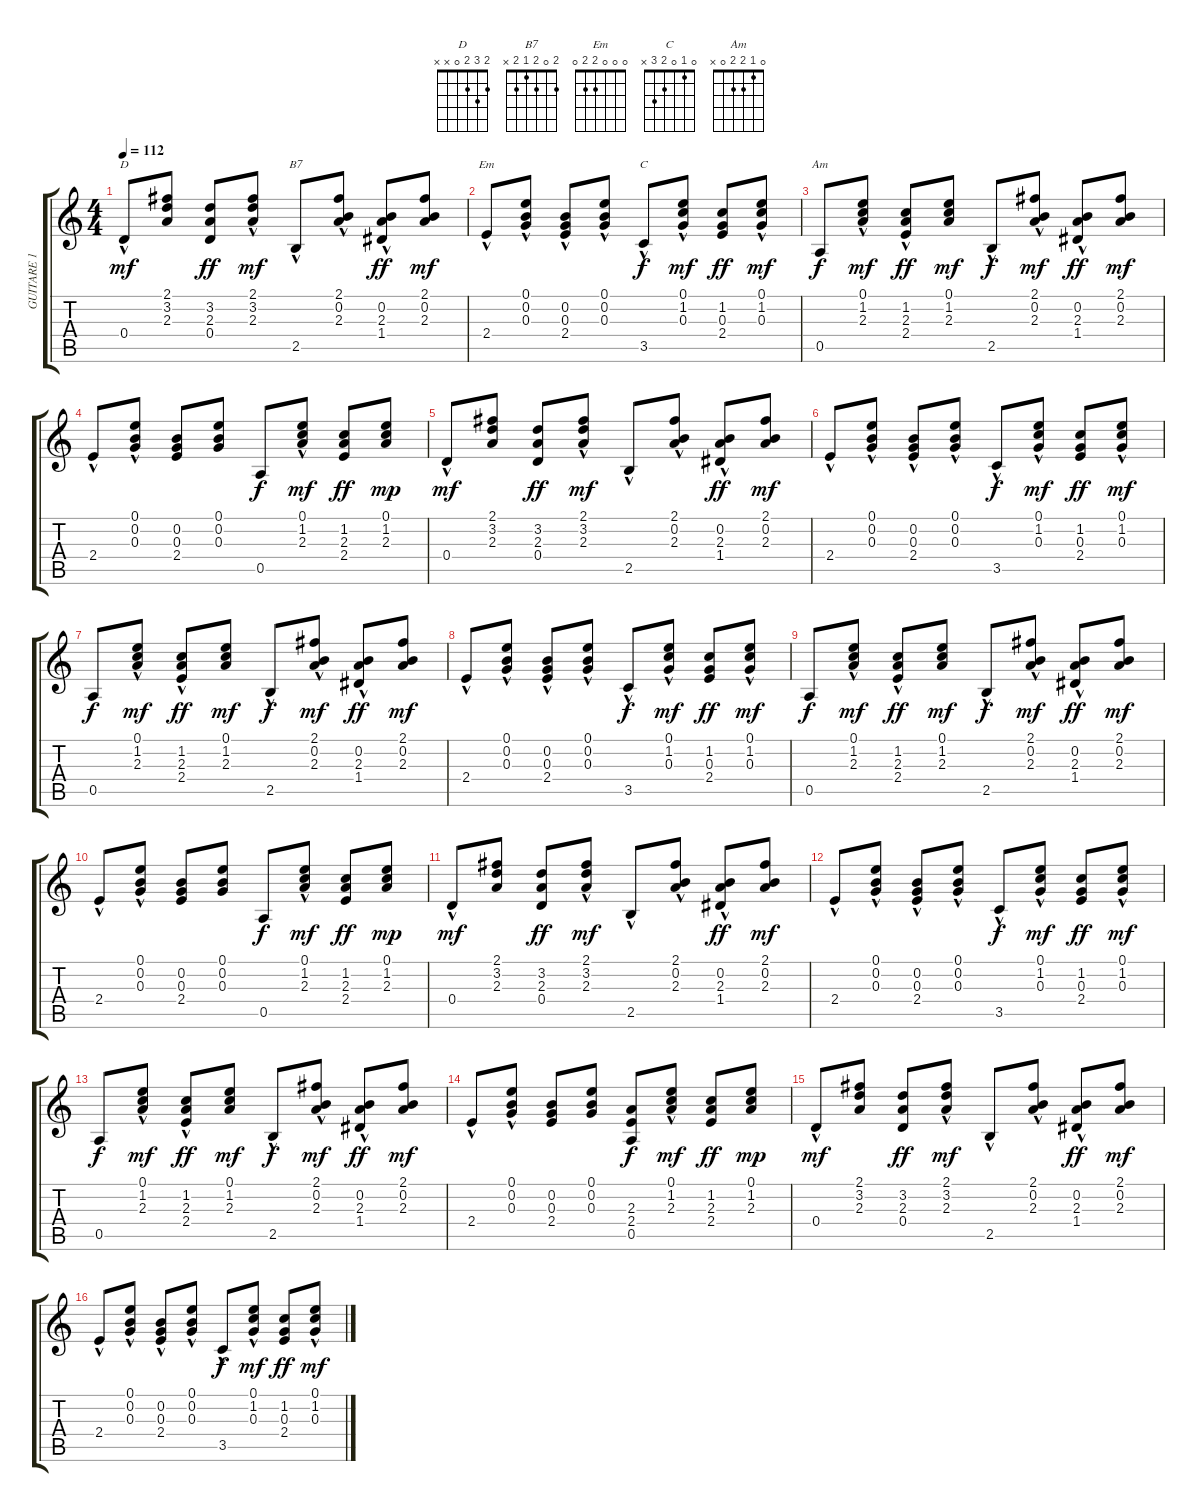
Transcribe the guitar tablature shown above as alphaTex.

\track ("GUITARE 1" "GUITARE 1") {instrument acousticguitarsteel}
\staff {score tabs}
\tuning (E4 B3 G3 D3 A2 E2) {hide}
\chord ("D" 2 3 2 0 x x)
\chord ("B7" 2 0 2 1 2 x)
\chord ("Em" 0 0 0 2 2 0)
\chord ("C" 0 1 0 2 3 x)
\chord ("Am" 0 1 2 2 0 x)
\ts (4 4)
\tempo 112
\clef g2
\ks c
0.4{hac}.8{ch "D" dy mf} (2.1 3.2 2.3).8 (3.2 2.3 0.4).8{dy ff} (2.1 3.2 2.3{hac}).8{dy mf} 2.5{hac}.8{ch "B7"} (2.1 0.2{hac} 2.3).8 (0.2 2.3{hac} 1.4).8{dy ff} (2.1 0.2 2.3).8{dy mf} |
2.4{hac}.8{ch "Em"} (0.1{hac} 0.2 0.3).8 (0.2 0.3{hac} 2.4).8 (0.1{hac} 0.2{hac} 0.3).8 3.5{hac}.8{ch "C" dy f} (0.1{hac} 1.2 0.3).8{dy mf} (1.2 0.3 2.4).8{dy ff} (0.1 1.2{hac} 0.3).8{dy mf} |
0.5.8{ch "Am" dy f} (0.1{hac} 1.2 2.3).8{dy mf} (1.2 2.3 2.4{hac}).8{dy ff} (0.1 1.2 2.3).8{dy mf} 2.5{hac}.8{dy f} (2.1 0.2{hac} 2.3).8{dy mf} (0.2 2.3{hac} 1.4).8{dy ff} (2.1 0.2 2.3).8{dy mf} |
2.4{hac}.8 (0.1{hac} 0.2 0.3).8 (0.2 0.3 2.4).8 (0.1 0.2 0.3).8 0.5.8{dy f} (0.1{hac} 1.2 2.3).8{dy mf} (1.2 2.3 2.4).8{dy ff} (0.1 1.2 2.3).8{dy mp} |
0.4{hac}.8{dy mf} (2.1 3.2 2.3).8 (3.2 2.3 0.4).8{dy ff} (2.1 3.2 2.3{hac}).8{dy mf} 2.5{hac}.8 (2.1 0.2{hac} 2.3).8 (0.2 2.3{hac} 1.4).8{dy ff} (2.1 0.2 2.3).8{dy mf} |
2.4{hac}.8 (0.1{hac} 0.2 0.3).8 (0.2 0.3{hac} 2.4).8 (0.1{hac} 0.2{hac} 0.3).8 3.5{hac}.8{dy f} (0.1{hac} 1.2 0.3).8{dy mf} (1.2 0.3 2.4).8{dy ff} (0.1 1.2{hac} 0.3).8{dy mf} |
0.5.8{dy f} (0.1{hac} 1.2 2.3).8{dy mf} (1.2 2.3 2.4{hac}).8{dy ff} (0.1 1.2 2.3).8{dy mf} 2.5{hac}.8{dy f} (2.1 0.2{hac} 2.3).8{dy mf} (0.2 2.3{hac} 1.4).8{dy ff} (2.1 0.2 2.3).8{dy mf} |
2.4{hac}.8 (0.1{hac} 0.2 0.3).8 (0.2 0.3{hac} 2.4).8 (0.1{hac} 0.2{hac} 0.3).8 3.5{hac}.8{dy f} (0.1{hac} 1.2 0.3).8{dy mf} (1.2 0.3 2.4).8{dy ff} (0.1 1.2{hac} 0.3).8{dy mf} |
0.5.8{dy f} (0.1{hac} 1.2 2.3).8{dy mf} (1.2 2.3 2.4{hac}).8{dy ff} (0.1 1.2 2.3).8{dy mf} 2.5{hac}.8{dy f} (2.1 0.2{hac} 2.3).8{dy mf} (0.2 2.3{hac} 1.4).8{dy ff} (2.1 0.2 2.3).8{dy mf} |
2.4{hac}.8 (0.1{hac} 0.2 0.3).8 (0.2 0.3 2.4).8 (0.1 0.2 0.3).8 0.5.8{dy f} (0.1{hac} 1.2 2.3).8{dy mf} (1.2 2.3 2.4).8{dy ff} (0.1 1.2 2.3).8{dy mp} |
0.4{hac}.8{dy mf} (2.1 3.2 2.3).8 (3.2 2.3 0.4).8{dy ff} (2.1 3.2 2.3{hac}).8{dy mf} 2.5{hac}.8 (2.1 0.2{hac} 2.3).8 (0.2 2.3{hac} 1.4).8{dy ff} (2.1 0.2 2.3).8{dy mf} |
2.4{hac}.8 (0.1{hac} 0.2 0.3).8 (0.2 0.3{hac} 2.4).8 (0.1{hac} 0.2{hac} 0.3).8 3.5{hac}.8{dy f} (0.1{hac} 1.2 0.3).8{dy mf} (1.2 0.3 2.4).8{dy ff} (0.1 1.2{hac} 0.3).8{dy mf} |
0.5.8{dy f} (0.1{hac} 1.2 2.3).8{dy mf} (1.2 2.3 2.4{hac}).8{dy ff} (0.1 1.2 2.3).8{dy mf} 2.5{hac}.8{dy f} (2.1 0.2{hac} 2.3).8{dy mf} (0.2 2.3{hac} 1.4).8{dy ff} (2.1 0.2 2.3).8{dy mf} |
2.4{hac}.8 (0.1{hac} 0.2 0.3).8 (0.2 0.3 2.4).8 (0.1 0.2 0.3).8 (2.3 2.4 0.5).8{dy f} (0.1{hac} 1.2 2.3).8{dy mf} (1.2 2.3 2.4).8{dy ff} (0.1 1.2 2.3).8{dy mp} |
0.4{hac}.8{dy mf} (2.1 3.2 2.3).8 (3.2 2.3 0.4).8{dy ff} (2.1 3.2 2.3{hac}).8{dy mf} 2.5{hac}.8 (2.1 0.2{hac} 2.3).8 (0.2 2.3{hac} 1.4).8{dy ff} (2.1 0.2 2.3).8{dy mf} |
2.4{hac}.8 (0.1{hac} 0.2 0.3).8 (0.2 0.3{hac} 2.4).8 (0.1{hac} 0.2{hac} 0.3).8 3.5{hac}.8{dy f} (0.1{hac} 1.2 0.3).8{dy mf} (1.2 0.3 2.4).8{dy ff} (0.1 1.2{hac} 0.3).8{dy mf}
